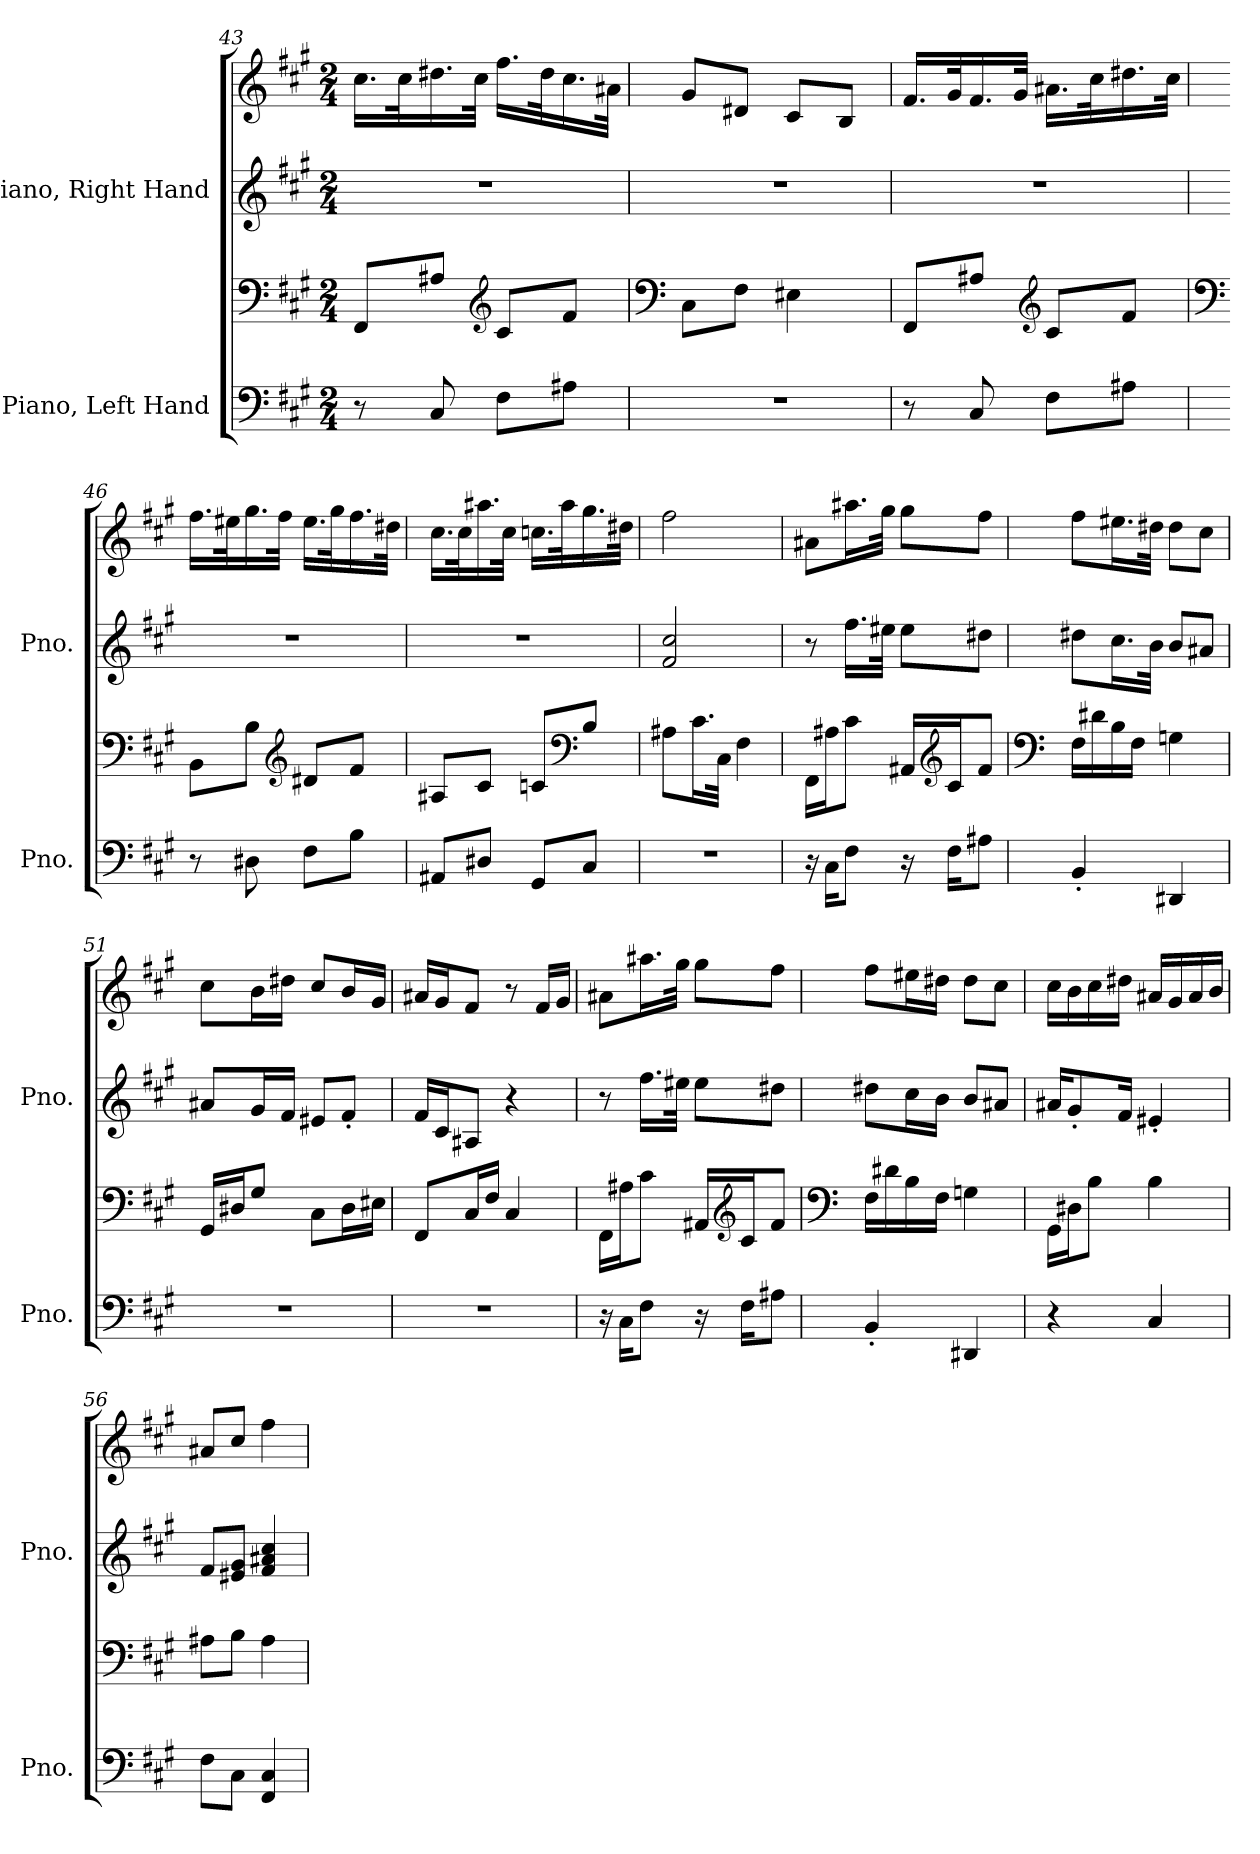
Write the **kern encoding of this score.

**kern	**kern	**kern	**kern
*part2	*part2	*part1	*part1
*staff4	*staff3	*staff2	*staff1
*I"Piano, Left Hand	*	*I"Piano, Right Hand	*
*I'Pno.	*	*I'Pno.	*
*clefF4	*clefF4	*clefG2	*clefG2
*k[f#c#g#]	*k[f#c#g#]	*k[f#c#g#]	*k[f#c#g#]
*M2/4	*M2/4	*M2/4	*M2/4
=43	=43	=43	=43
8r	8FF#/L	2r	16.cc#\LL
.	.	.	32cc#\K
8C#/	8A#X/J	.	16.dd#X\
.	.	.	32cc#\JJk
*	*clefG2	*	*
8F#\L	8c#/L	.	16.ff#\LL
.	.	.	32dd#\K
8A#X\J	8f#/J	.	16.cc#\
.	.	.	32a#X\JJk
=44	=44	=44	=44
*	*clefF4	*	*
2r	8C#\L	2r	8g#/L
.	8F#\J	.	8d#X/J
.	4E#X\	.	8c#/L
.	.	.	8B/J
!!LO:LB:g=z
=45	=45	=45	=45
8r	8FF#/L	2r	16.f#/LL
.	.	.	32g#/K
8C#/	8A#X/J	.	16.f#/
.	.	.	32g#/JJk
*	*clefG2	*	*
8F#\L	8c#/L	.	16.a#X\LL
.	.	.	32cc#\K
8A#X\J	8f#/J	.	16.dd#X\
.	.	.	32cc#\JJk
=46	=46	=46	=46
*	*clefF4	*	*
8r	8BB\L	2r	16.ff#\LL
.	.	.	32ee#X\K
8D#X\	8B\J	.	16.gg#\
.	.	.	32ff#\JJk
*	*clefG2	*	*
8F#\L	8d#X/L	.	16.ee#\LL
.	.	.	32gg#\K
8B\J	8f#/J	.	16.ff#\
.	.	.	32dd#X\JJk
=47	=47	=47	=47
8AA#X/L	8A#X/L	2r	16.cc#\LL
.	.	.	32cc#\K
8D#X/J	8c#/J	.	16.aa#X\
.	.	.	32cc#\JJk
8GG#/L	8cn/L	.	16.ccn\LL
.	.	.	32aa#\K
*	*clefF4	*	*
8C#/J	8B/J	.	16.gg#\
.	.	.	32dd#X\JJk
!!LO:LB:g=z
=48	=48	=48	=48
2r	8A#X\L	2f#/ 2cc#/	2ff#\
.	16.c#\L	.	.
.	32C#\JJk	.	.
.	4F#\	.	.
=49	=49	=49	=49
16r	16FF#\LL	8r	8a#X\L
16C#\KL	16A#X\J	.	.
8F#\J	8c#\J	16.ff#\LL	16.aa#X\L
.	.	32ee#X\JJk	32gg#\JJk
16r	16AA#X/LL	8ee#\L	8gg#\L
*	*clefG2	*	*
16F#\KL	16c#/J	.	.
8A#X\J	8f#/J	8dd#X\J	8ff#\J
=50	=50	=50	=50
*	*clefF4	*	*
4BB'/	16F#\LL	8dd#X\L	8ff#\L
.	16d#X\	.	.
.	16B\	16.cc#\L	16.ee#X\L
.	16F#\JJ	.	.
.	.	32b\JJk	32dd#X\JJk
4DD#X/	4Gn\	8b/L	8dd#\L
.	.	8a#X/J	8cc#\J
=51	=51	=51	=51
2r	16GG#/LL	8a#X/L	8cc#\L
.	16D#X/J	.	.
.	8G#/J	16g#/L	16b\L
.	.	16f#/JJ	16dd#X\JJ
.	8C#\L	8e#X/L	8cc#/L
.	16D#\L	8f#'/J	16b/L
.	16E#X\JJ	.	16g#/JJ
!!LO:PB:g=z
=52	=52	=52	=52
2r	8FF#/L	16f#/LL	16a#X/LL
.	.	16c#/J	16g#/J
.	16C#/L	8A#X/J	8f#/J
.	16F#/JJ	.	.
.	4C#/	4r	8r
.	.	.	16f#/LL
.	.	.	16g#/JJ
=53	=53	=53	=53
16r	16FF#\LL	8r	8a#X\L
16C#\KL	16A#X\J	.	.
8F#\J	8c#\J	16.ff#\LL	16.aa#X\L
.	.	32ee#X\JJk	32gg#\JJk
16r	16AA#X/LL	8ee#\L	8gg#\L
*	*clefG2	*	*
16F#\KL	16c#/J	.	.
8A#X\J	8f#/J	8dd#X\J	8ff#\J
=54	=54	=54	=54
*	*clefF4	*	*
4BB'/	16F#\LL	8dd#X\L	8ff#\L
.	16d#X\	.	.
.	16B\	16cc#\L	16ee#X\L
.	16F#\JJ	16b\JJ	16dd#X\JJ
4DD#X/	4Gn\	8b/L	8dd#\L
.	.	8a#X/J	8cc#\J
!!LO:LB:g=z
=55	=55	=55	=55
4r	16GG#\LL	16a#X/KL	16cc#\LL
.	16D#X\J	8g#'/	16b\
.	8B\J	.	16cc#\
.	.	16f#/Jk	16dd#X\JJ
4C#/	4B\	4e#X'/	16a#X/LL
.	.	.	16g#/
.	.	.	16a#/
.	.	.	16b/JJ
=56	=56	=56	=56
8F#\L	8A#X\L	8f#/L	8a#X/L
8C#\J	8B\J	8e#X/ 8g#/J	8cc#/J
4FF#/ 4C#/	4A#\	4f#/ 4a#X/ 4cc#/	4ff#\
=	=	=	=
*-	*-	*-	*-
